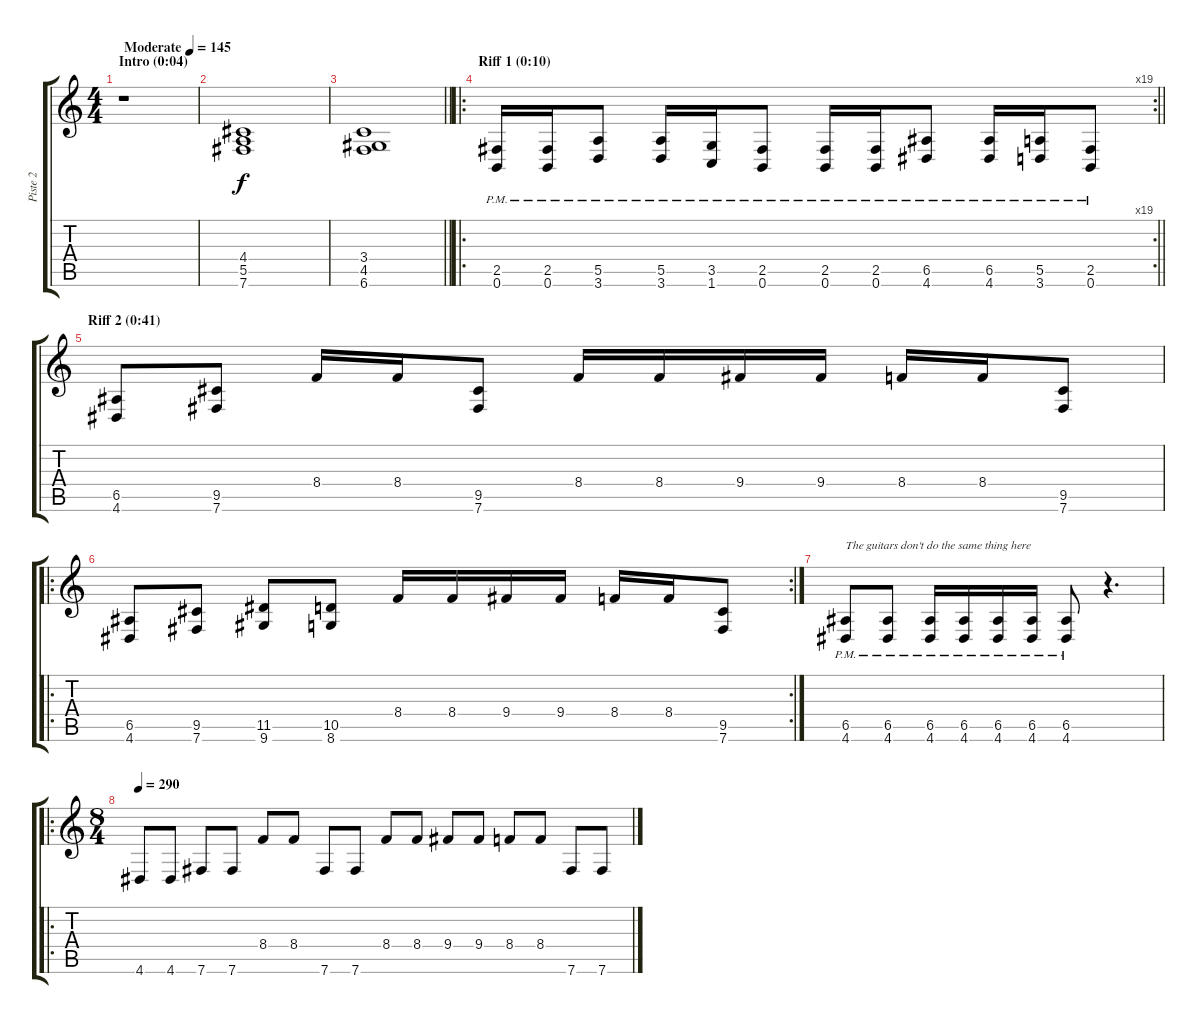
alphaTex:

\track ("Piste 2" "Piste 2") {instrument overdrivenguitar}
\staff {score tabs}
\tuning (B3 Gb3 D3 A2 E2 B1) {hide}
\ts (4 4)
\section ("" "Intro (0:04)")
\tempo (145 "Moderate")
\clef g2
\ks c
r.1{dy f instrument overdrivenguitar} |
(4.4 5.5 7.6).1{instrument distortionguitar} |
\barLineRight lightlight
(3.4 4.5 6.6).1 |
\ro
\rc 19
\section ("" "Riff 1 (0:10)")
\barLineRight lightlight
(2.5{pm} 0.6{pm}).16 (2.5{pm} 0.6{pm}).16 (5.5{pm} 3.6{pm}).8 (5.5{pm} 3.6{pm}).16 (3.5{pm} 1.6{pm}).16 (2.5{pm} 0.6{pm}).8 (2.5{pm} 0.6{pm}).16 (2.5{pm} 0.6{pm}).16 (6.5{pm} 4.6{pm}).8 (6.5{pm} 4.6{pm}).16 (5.5{pm} 3.6{pm}).16 (2.5{pm} 0.6{pm}).8 |
\section ("" "Riff 2 (0:41)")
(6.5 4.6).8 (9.5 7.6).8 8.4.16 8.4.16 (9.5 7.6).8 8.4.16 8.4.16 9.4.16 9.4.16 8.4.16 8.4.16 (9.5 7.6).8 |
\ro
\rc 2
(6.5 4.6).8 (9.5 7.6).8 (11.5 9.6).8 (10.5 8.6).8 8.4.16 8.4.16 9.4.16 9.4.16 8.4.16 8.4.16 (9.5 7.6).8 |
(6.5{pm} 4.6{pm}).8{txt "The guitars don't do the same thing here"} (6.5{pm} 4.6{pm}).8 (6.5{pm} 4.6{pm}).16 (6.5{pm} 4.6{pm}).16 (6.5{pm} 4.6{pm}).16 (6.5{pm} 4.6{pm}).16 (6.5{pm} 4.6{pm}).8 r.4{d} |
\ro
\ts (8 4)
\tempo 290
4.6.8 4.6.8 7.6.8 7.6.8 8.4.8 8.4.8 7.6.8 7.6.8 8.4.8 8.4.8 9.4.8 9.4.8 8.4.8 8.4.8 7.6.8 7.6.8
